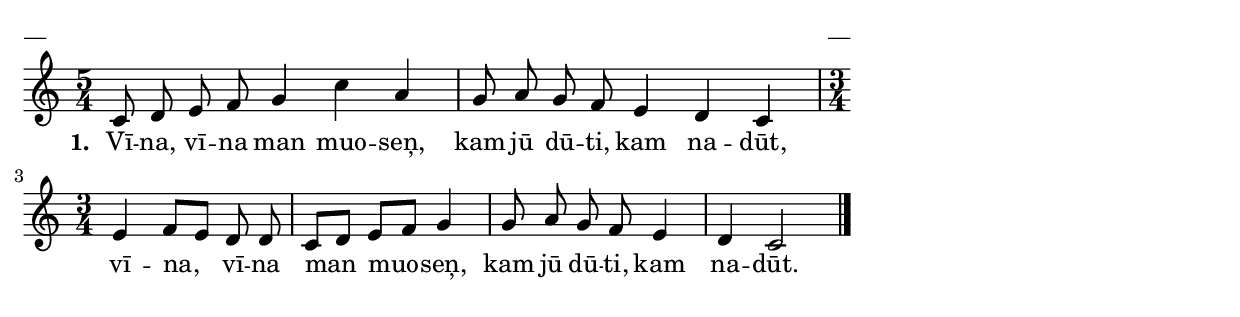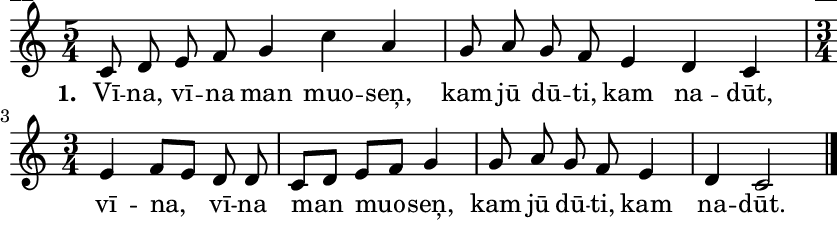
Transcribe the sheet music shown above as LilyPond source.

\version "2.13.18"
#(ly:set-option 'crop #t)

\paper {
line-width = 14\cm
left-margin = 0.4\cm
between-system-padding = 0.1\cm
between-system-space = 0.1\cm
}
% SBTZK, p.68
\layout {
indent = #0
ragged-last = ##f
}


voiceA = \relative c' {
\clef "treble"
\key c \major
\time 5/4
c8 d e f g4 c a | g8 a g f e4 d c |
\time 3/4 e f8 [e] d d | c [d] e [f] g4 | g8 a g f e4 | d4 c2 \bar"|."
}

lyricA = \lyricmode {
\set stanza = "1. "
Vī -- na, vī -- na man muo -- seņ, kam jū dū -- ti, kam na -- dūt,
vī -- na, vī -- na man muo -- seņ, kam jū dū -- ti, kam na -- dūt.
}


fullScore = <<
%\new ChordNames { \chordsA }
\new Staff {
<<
\new Voice = "voiceA" { \oneVoice \autoBeamOff \voiceA }
\new Lyrics \lyricsto "voiceA"  \lyricA
%\new Voice = "voiceB" { \voiceTwo \autoBeamOff \voiceB }
>>
}
>>



\score {
\fullScore
\header { piece = "__" opus = "__" }
}
\markup { \with-color #(x11-color 'white) \sans \smaller "__" }
\score {
\unfoldRepeats
\fullScore
\midi {
\context { \Staff \remove "Staff_performer" }
\context { \Voice \consists "Staff_performer" }
}
}


